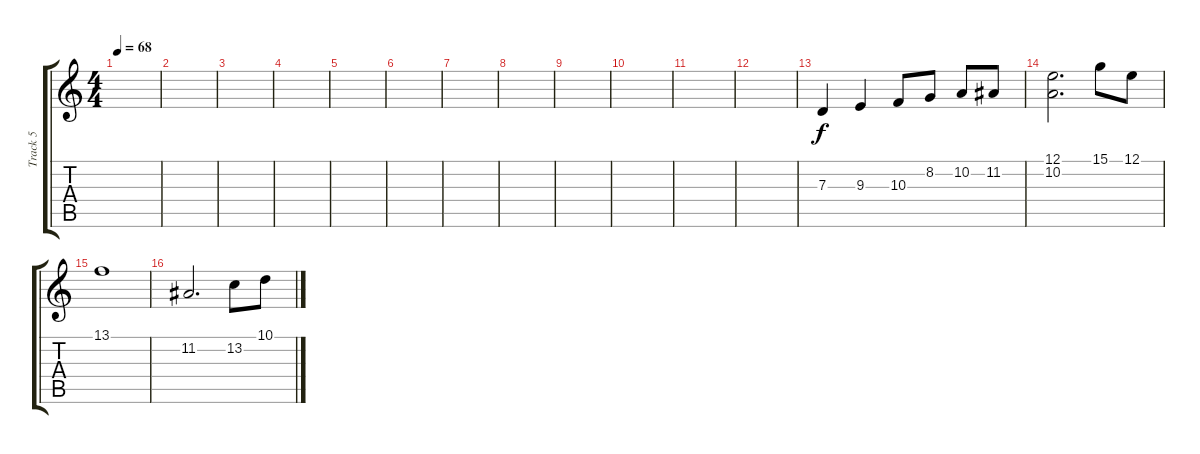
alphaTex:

\track ("Track 5" "Track 5") {instrument stringensemble1}
\staff {score tabs}
\tuning (E4 B3 G3 D3 A2 E2) {hide}
\ts (4 4)
\tempo 68
\clef g2
\ks c
|
|
|
|
|
|
|
|
|
|
|
|
7.3.4 9.3.4 10.3.8 8.2.8 10.2.8 11.2.8 |
(12.1 10.2).2{d} 15.1.8 12.1.8 |
13.1.1 |
11.2.2{d} 13.2.8 10.1.8
